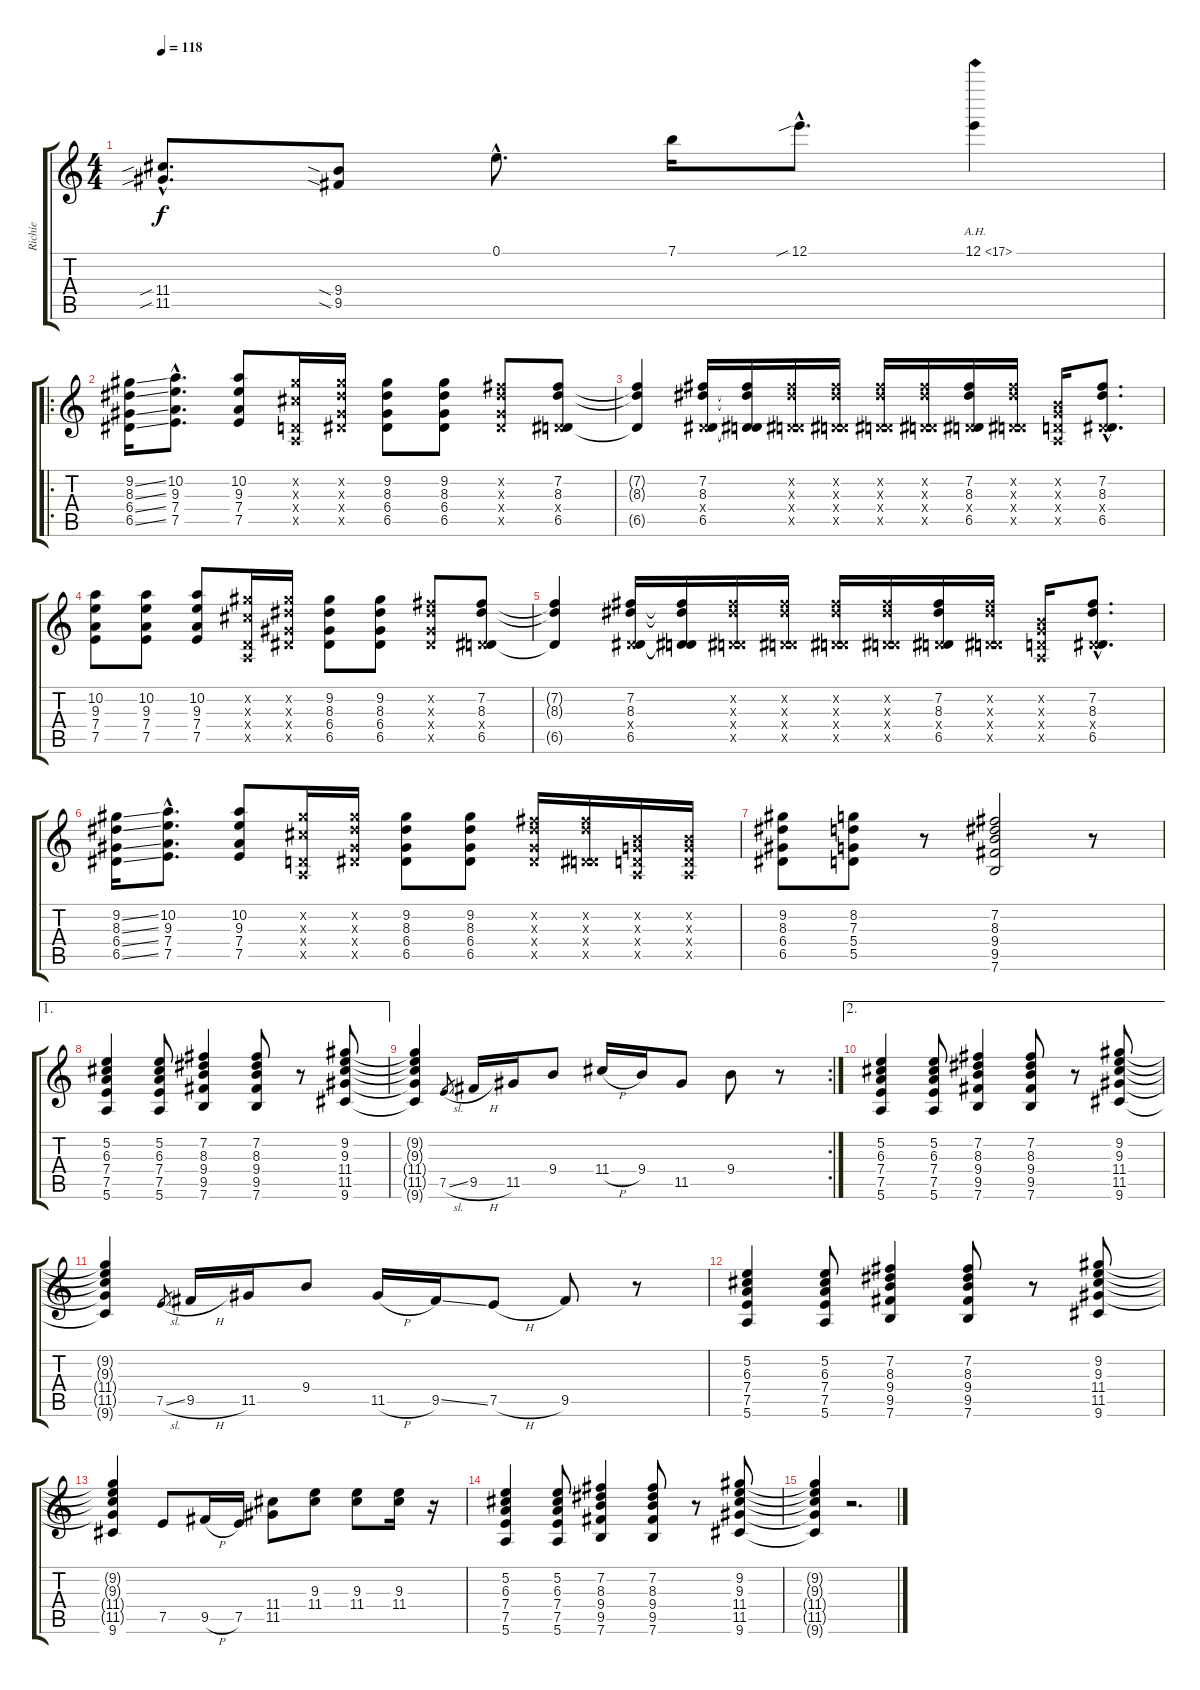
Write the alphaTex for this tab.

\track ("Richie" "Richie") {instrument overdrivenguitar}
\staff {score tabs}
\tuning (E4 B3 G3 D3 A2 E2) {hide}
\ts (4 4)
\tempo 118
\clef g2
\ks c
(11.4{sib hac} 11.5{sib hac}).8{d dy f} (9.4{sia} 9.5{sia}).8 0.1{hac}.8{d} 7.1.16 12.1{sib hac}.8{d} 12.1{ah 5}.4 |
\ro
(9.2{ss} 8.3{ss} 6.4{ss} 6.5{ss}).16 (10.2{hac} 9.3{hac} 7.4{hac} 7.5{hac}).8{d} (10.2 9.3 7.4 7.5).8 (9.2{x} 6.3{x} 0.4{x} 0.5{x}).16 (9.2{x} 8.3{x} 6.4{x} 6.5{x}).16 (9.2 8.3 6.4 6.5).8 (9.2 8.3 6.4 6.5).8 (7.2{x} 8.3{x} 6.4{x} 6.5{x}).8 (7.2 8.3 0.4{x} 6.5).8 |
(7.2{t} 8.3{t} 6.5{t}).4 (7.2 8.3 0.4{x} 6.5).16 (7.2{t} 8.3{t} 0.4{t} 6.5{t}).16 (7.2{x} 8.3{x} 0.4{x} 6.5{x}).16 (7.2{x} 8.3{x} 0.4{x} 6.5{x}).16 (7.2{x} 8.3{x} 0.4{x} 6.5{x}).16 (7.2{x} 8.3{x} 0.4{x} 6.5{x}).16 (7.2 8.3 0.4{x} 6.5).16 (7.2{x} 8.3{x} 0.4{x} 6.5{x}).16 (0.2{x} 0.3{x} 0.4{x} 0.5{x}).16 (7.2{hac} 8.3{hac} 0.4{hac x} 6.5{hac}).8{d} |
(10.2 9.3 7.4 7.5).8 (10.2 9.3 7.4 7.5).8 (10.2 9.3 7.4 7.5).8 (9.2{x} 6.3{x} 0.4{x} 0.5{x}).16 (9.2{x} 8.3{x} 6.4{x} 6.5{x}).16 (9.2 8.3 6.4 6.5).8 (9.2 8.3 6.4 6.5).8 (7.2{x} 8.3{x} 6.4{x} 6.5{x}).8 (7.2 8.3 0.4{x} 6.5).8 |
(7.2{t} 8.3{t} 6.5{t}).4 (7.2 8.3 0.4{x} 6.5).16 (7.2{t} 8.3{t} 0.4{t} 6.5{t}).16 (7.2{x} 8.3{x} 0.4{x} 6.5{x}).16 (7.2{x} 8.3{x} 0.4{x} 6.5{x}).16 (7.2{x} 8.3{x} 0.4{x} 6.5{x}).16 (7.2{x} 8.3{x} 0.4{x} 6.5{x}).16 (7.2 8.3 0.4{x} 6.5).16 (7.2{x} 8.3{x} 0.4{x} 6.5{x}).16 (0.2{x} 0.3{x} 0.4{x} 0.5{x}).16 (7.2{hac} 8.3{hac} 0.4{hac x} 6.5{hac}).8{d} |
(9.2{ss} 8.3{ss} 6.4{ss} 6.5{ss}).16 (10.2{hac} 9.3{hac} 7.4{hac} 7.5{hac}).8{d} (10.2 9.3 7.4 7.5).8 (9.2{x} 6.3{x} 0.4{x} 0.5{x}).16 (9.2{x} 8.3{x} 6.4{x} 6.5{x}).16 (9.2 8.3 6.4 6.5).8 (9.2 8.3 6.4 6.5).8 (7.2{x} 8.3{x} 6.4{x} 6.5{x}).16 (7.2{x} 8.3{x} 0.4{x} 6.5{x}).16 (0.2{x} 0.3{x} 0.4{x} 0.5{x}).16 (0.2{x} 0.3{x} 0.4{x} 0.5{x}).16 |
(9.2 8.3 6.4 6.5).8 (8.2 7.3 5.4 5.5).8 r.8 (7.2 8.3 9.4 9.5 7.6).2 r.8 |
\ae 1
(5.2 6.3 7.4 7.5 5.6).4 (5.2 6.3 7.4 7.5 5.6).8 (7.2 8.3 9.4 9.5 7.6).4 (7.2 8.3 9.4 9.5 7.6).8 r.8 (9.2 9.3 11.4 11.5 9.6).8 |
\rc 2
(9.2{t} 9.3{t} 11.4{t} 11.5{t} 9.6{t}).4 7.5{sl}.8{gr} 9.5{h}.16 11.5.16 9.4.8 11.4{h}.16 9.4.16 11.5.8 9.4.8 r.8 |
\ae 2
(5.2 6.3 7.4 7.5 5.6).4 (5.2 6.3 7.4 7.5 5.6).8 (7.2 8.3 9.4 9.5 7.6).4 (7.2 8.3 9.4 9.5 7.6).8 r.8 (9.2 9.3 11.4 11.5 9.6).8 |
(9.2{t} 9.3{t} 11.4{t} 11.5{t} 9.6{t}).4 7.5{sl}.8{gr} 9.5{h}.16 11.5.16 9.4.8 11.5{h}.16 9.5{ss}.16 7.5{h}.8 9.5.8 r.8 |
(5.2 6.3 7.4 7.5 5.6).4 (5.2 6.3 7.4 7.5 5.6).8 (7.2 8.3 9.4 9.5 7.6).4 (7.2 8.3 9.4 9.5 7.6).8 r.8 (9.2 9.3 11.4 11.5 9.6).8 |
(9.2{t} 9.3{t} 11.4{t} 11.5{t} 9.6).4 7.5.8 9.5{h}.16 7.5.16 (11.4 11.5).8 (9.3 11.4).8 (9.3 11.4).8 (9.3 11.4).16 r.16 |
(5.2 6.3 7.4 7.5 5.6).4 (5.2 6.3 7.4 7.5 5.6).8 (7.2 8.3 9.4 9.5 7.6).4 (7.2 8.3 9.4 9.5 7.6).8 r.8 (9.2 9.3 11.4 11.5 9.6).8 |
(9.2{t} 9.3{t} 11.4{t} 11.5{t} 9.6{t}).4 r.2{d}
